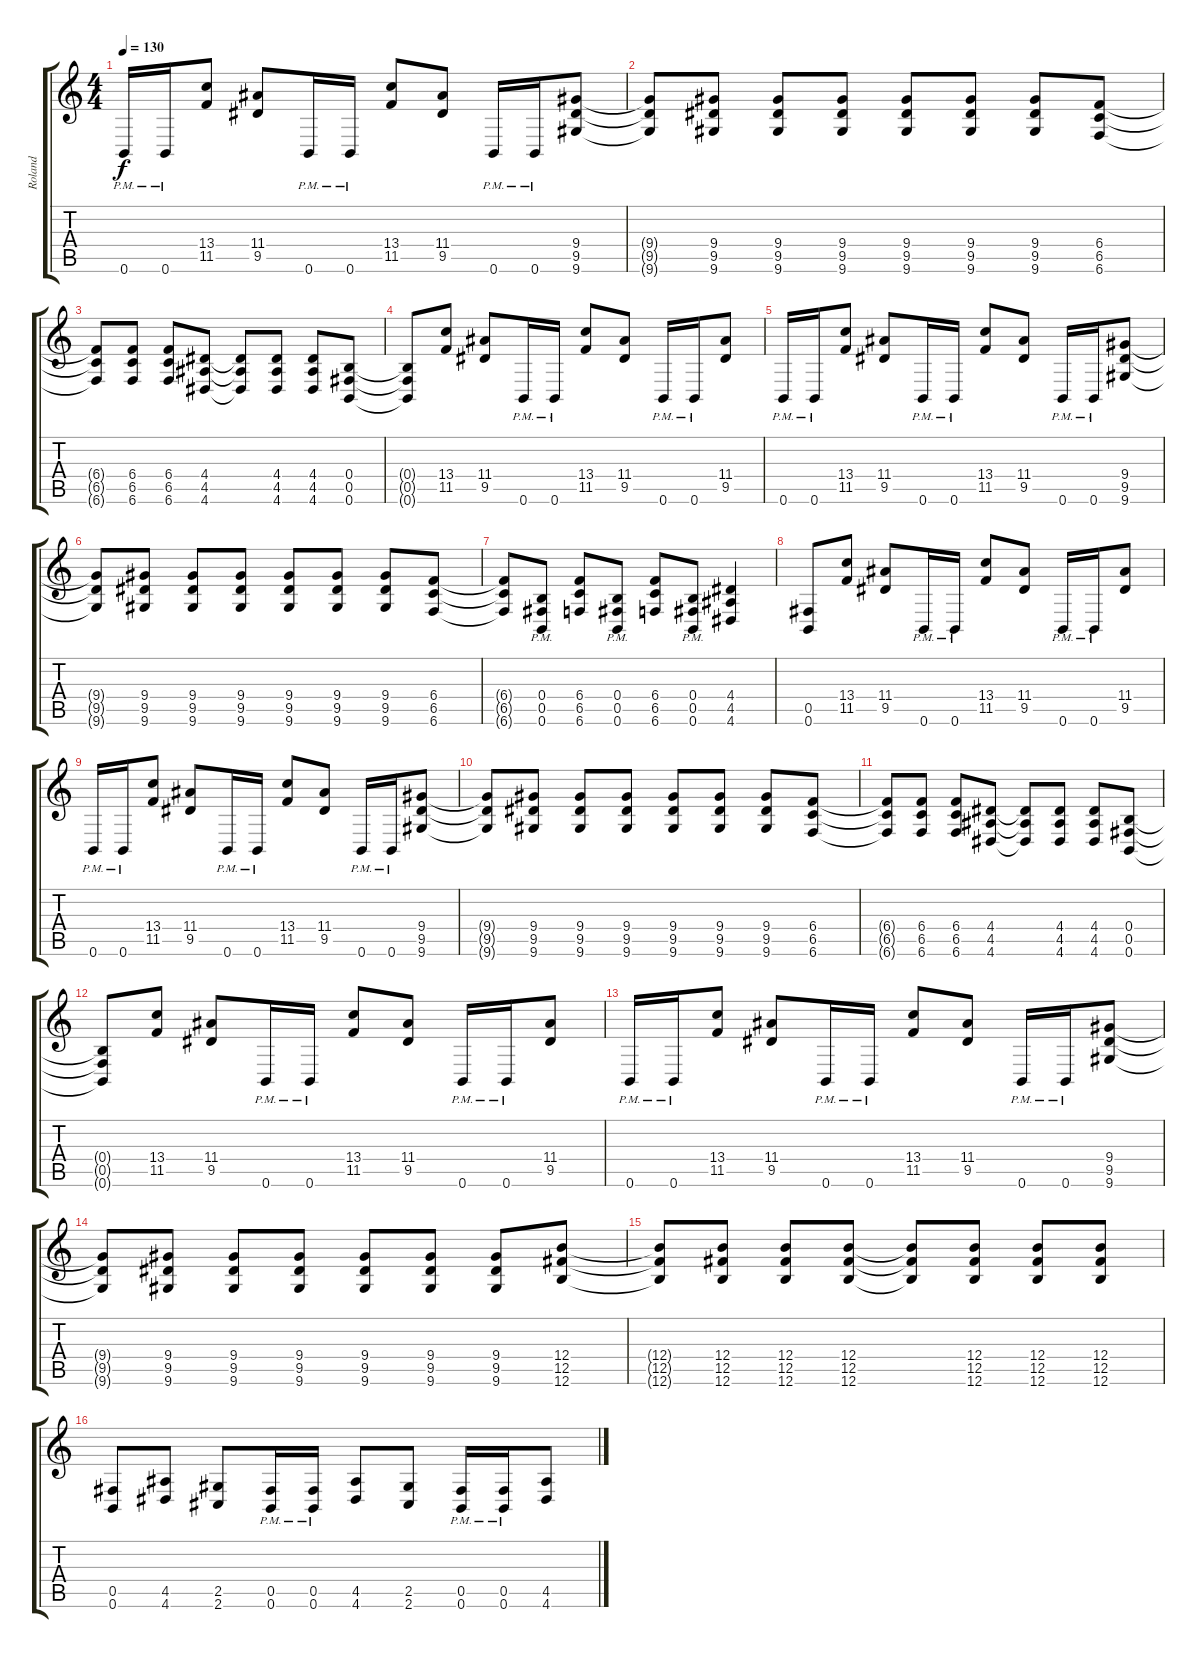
\track ("Roland" "Roland") {instrument distortionguitar}
\staff {score tabs}
\tuning (Db4 Ab3 E3 B2 Gb2 B1) {hide}
\ts (4 4)
\tempo 130
\clef g2
\ks c
0.6{pm}.16{dy f} 0.6{pm}.16 (13.4 11.5).8 (11.4 9.5).8 0.6{pm}.16 0.6{pm}.16 (13.4 11.5).8 (11.4 9.5).8 0.6{pm}.16 0.6{pm}.16 (9.4 9.5 9.6).8 |
(9.4{t} 9.5{t} 9.6{t}).8 (9.4 9.5 9.6).8 (9.4 9.5 9.6).8 (9.4 9.5 9.6).8 (9.4 9.5 9.6).8 (9.4 9.5 9.6).8 (9.4 9.5 9.6).8 (6.4 6.5 6.6).8 |
(6.4{t} 6.5{t} 6.6{t}).8 (6.4 6.5 6.6).8 (6.4 6.5 6.6).8 (4.4 4.5 4.6).8 (4.4{t} 4.5{t} 4.6{t}).8 (4.4 4.5 4.6).8 (4.4 4.5 4.6).8 (0.4 0.5 0.6).8 |
(0.4{t} 0.5{t} 0.6{t}).8 (13.4 11.5).8 (11.4 9.5).8 0.6{pm}.16 0.6{pm}.16 (13.4 11.5).8 (11.4 9.5).8 0.6{pm}.16 0.6{pm}.16 (11.4 9.5).8 |
0.6{pm}.16 0.6{pm}.16 (13.4 11.5).8 (11.4 9.5).8 0.6{pm}.16 0.6{pm}.16 (13.4 11.5).8 (11.4 9.5).8 0.6{pm}.16 0.6{pm}.16 (9.4 9.5 9.6).8 |
(9.4{t} 9.5{t} 9.6{t}).8 (9.4 9.5 9.6).8 (9.4 9.5 9.6).8 (9.4 9.5 9.6).8 (9.4 9.5 9.6).8 (9.4 9.5 9.6).8 (9.4 9.5 9.6).8 (6.4 6.5 6.6).8 |
(6.4{t} 6.5{t} 6.6{t}).8 (0.4{pm} 0.5{pm} 0.6{pm}).8 (6.4 6.5 6.6).8 (0.4{pm} 0.5{pm} 0.6{pm}).8 (6.4 6.5 6.6).8 (0.4{pm} 0.5{pm} 0.6{pm}).8 (4.4 4.5 4.6).4 |
(0.5 0.6).8 (13.4 11.5).8 (11.4 9.5).8 0.6{pm}.16 0.6{pm}.16 (13.4 11.5).8 (11.4 9.5).8 0.6{pm}.16 0.6{pm}.16 (11.4 9.5).8 |
0.6{pm}.16 0.6{pm}.16 (13.4 11.5).8 (11.4 9.5).8 0.6{pm}.16 0.6{pm}.16 (13.4 11.5).8 (11.4 9.5).8 0.6{pm}.16 0.6{pm}.16 (9.4 9.5 9.6).8 |
(9.4{t} 9.5{t} 9.6{t}).8 (9.4 9.5 9.6).8 (9.4 9.5 9.6).8 (9.4 9.5 9.6).8 (9.4 9.5 9.6).8 (9.4 9.5 9.6).8 (9.4 9.5 9.6).8 (6.4 6.5 6.6).8 |
(6.4{t} 6.5{t} 6.6{t}).8 (6.4 6.5 6.6).8 (6.4 6.5 6.6).8 (4.4 4.5 4.6).8 (4.4{t} 4.5{t} 4.6{t}).8 (4.4 4.5 4.6).8 (4.4 4.5 4.6).8 (0.4 0.5 0.6).8 |
(0.4{t} 0.5{t} 0.6{t}).8 (13.4 11.5).8 (11.4 9.5).8 0.6{pm}.16 0.6{pm}.16 (13.4 11.5).8 (11.4 9.5).8 0.6{pm}.16 0.6{pm}.16 (11.4 9.5).8 |
0.6{pm}.16 0.6{pm}.16 (13.4 11.5).8 (11.4 9.5).8 0.6{pm}.16 0.6{pm}.16 (13.4 11.5).8 (11.4 9.5).8 0.6{pm}.16 0.6{pm}.16 (9.4 9.5 9.6).8 |
(9.4{t} 9.5{t} 9.6{t}).8 (9.4 9.5 9.6).8 (9.4 9.5 9.6).8 (9.4 9.5 9.6).8 (9.4 9.5 9.6).8 (9.4 9.5 9.6).8 (9.4 9.5 9.6).8 (12.4 12.5 12.6).8 |
(12.4{t} 12.5{t} 12.6{t}).8 (12.4 12.5 12.6).8 (12.4 12.5 12.6).8 (12.4 12.5 12.6).8 (12.4{t} 12.5{t} 12.6{t}).8 (12.4 12.5 12.6).8 (12.4 12.5 12.6).8 (12.4 12.5 12.6).8 |
(0.5 0.6).8 (4.5 4.6).8 (2.5 2.6).8 (0.5{pm} 0.6{pm}).16 (0.5{pm} 0.6{pm}).16 (4.5 4.6).8 (2.5 2.6).8 (0.5{pm} 0.6{pm}).16 (0.5{pm} 0.6{pm}).16 (4.5 4.6).8
